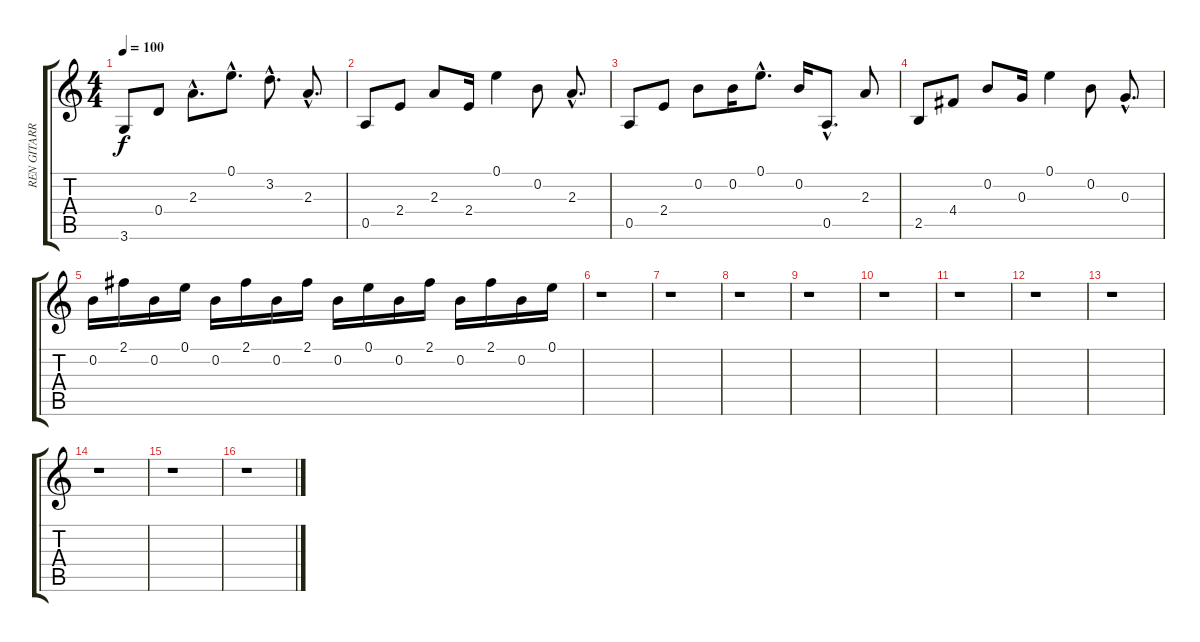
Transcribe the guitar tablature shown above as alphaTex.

\track ("REN GITARR" "REN GITARR") {instrument electricguitarjazz}
\staff {score tabs}
\tuning (E4 B3 G3 D3 A2 E2) {hide}
\ts (4 4)
\tempo 100
\clef g2
\ks c
3.6.8{dy f} 0.4.8 2.3{hac}.8{d} 0.1{hac}.8{d} 3.2{hac}.8{d} 2.3{hac}.8{d} |
0.5.8 2.4.8 2.3.8 2.4.16 0.1.4 0.2.8 2.3{hac}.8{d} |
0.5.8 2.4.8 0.2.8 0.2.16 0.1{hac}.8{d} 0.2.16 0.5{hac}.8{d} 2.3.8 |
2.5.8 4.4.8 0.2.8 0.3.16 0.1.4 0.2.8 0.3{hac}.8{d} |
0.2.16 2.1.16 0.2.16 0.1.16 0.2.16 2.1.16 0.2.16 2.1.16 0.2.16 0.1.16 0.2.16 2.1.16 0.2.16 2.1.16 0.2.16 0.1.16 |
r.1 |
r.1 |
r.1 |
r.1 |
r.1 |
r.1 |
r.1 |
r.1 |
r.1 |
r.1 |
r.1
